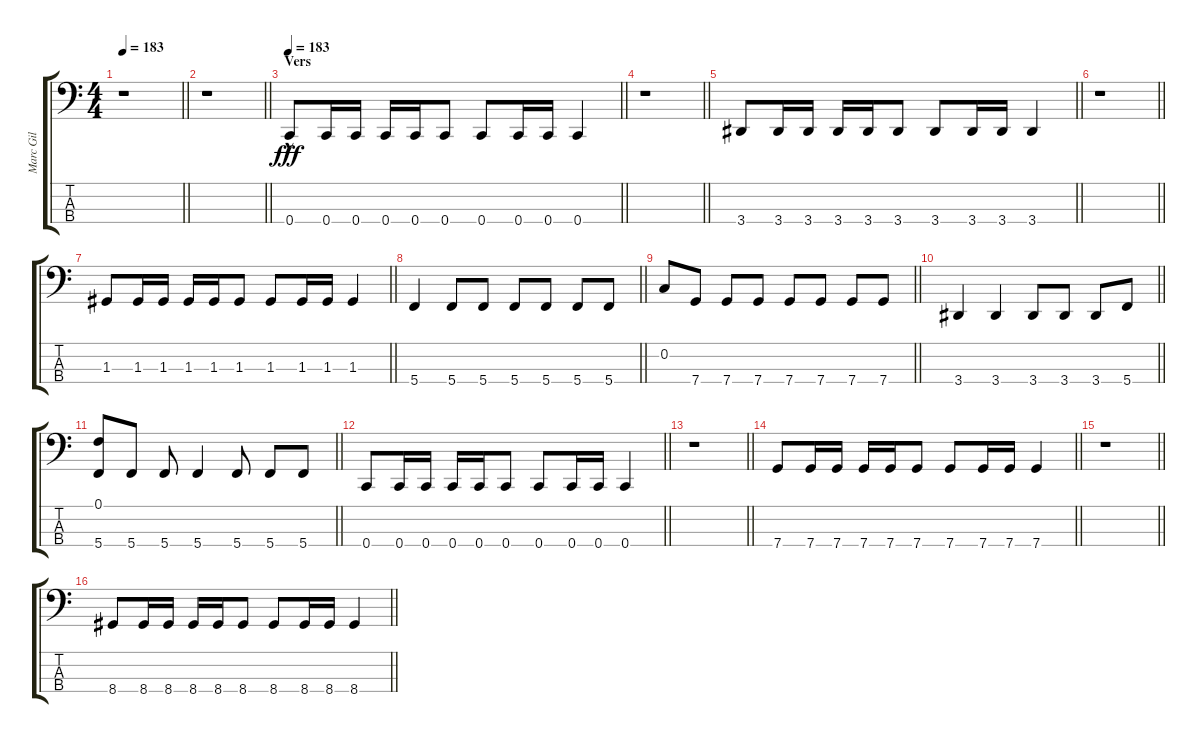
\track ("Marc Gil" "Marc Gil") {instrument electricbassfinger}
\staff {score tabs}
\tuning (F2 C2 G1 C1) {hide}
\ts (4 4)
\tempo 183
\clef f4
\barLineRight lightlight
\ks c
r.1{dy fff} |
\barLineRight lightlight
r.1 |
\section ("" "Vers")
\tempo 183
\barLineRight lightlight
0.4{hac}.8 0.4.16 0.4.16 0.4.16 0.4.16 0.4.8 0.4.8 0.4.16 0.4.16 0.4.4 |
\barLineRight lightlight
r.1 |
\barLineRight lightlight
3.4.8 3.4.16 3.4.16 3.4.16 3.4.16 3.4.8 3.4.8 3.4.16 3.4.16 3.4.4 |
\barLineRight lightlight
r.1 |
\barLineRight lightlight
1.3.8 1.3.16 1.3.16 1.3.16 1.3.16 1.3.8 1.3.8 1.3.16 1.3.16 1.3.4 |
\barLineRight lightlight
5.4.4 5.4.8 5.4.8 5.4.8 5.4.8 5.4.8 5.4.8 |
\barLineRight lightlight
0.2.8 7.4.8 7.4.8 7.4.8 7.4.8 7.4.8 7.4.8 7.4.8 |
\barLineRight lightlight
3.4.4 3.4.4 3.4.8 3.4.8 3.4.8 5.4.8 |
\barLineRight lightlight
(0.1 5.4).8 5.4.8 5.4.8 5.4.4 5.4.8 5.4.8 5.4.8 |
\barLineRight lightlight
0.4.8 0.4.16 0.4.16 0.4.16 0.4.16 0.4.8 0.4.8 0.4.16 0.4.16 0.4.4 |
\barLineRight lightlight
r.1 |
\barLineRight lightlight
7.4.8 7.4.16 7.4.16 7.4.16 7.4.16 7.4.8 7.4.8 7.4.16 7.4.16 7.4.4 |
\barLineRight lightlight
r.1 |
\barLineRight lightlight
8.4.8 8.4.16 8.4.16 8.4.16 8.4.16 8.4.8 8.4.8 8.4.16 8.4.16 8.4.4
